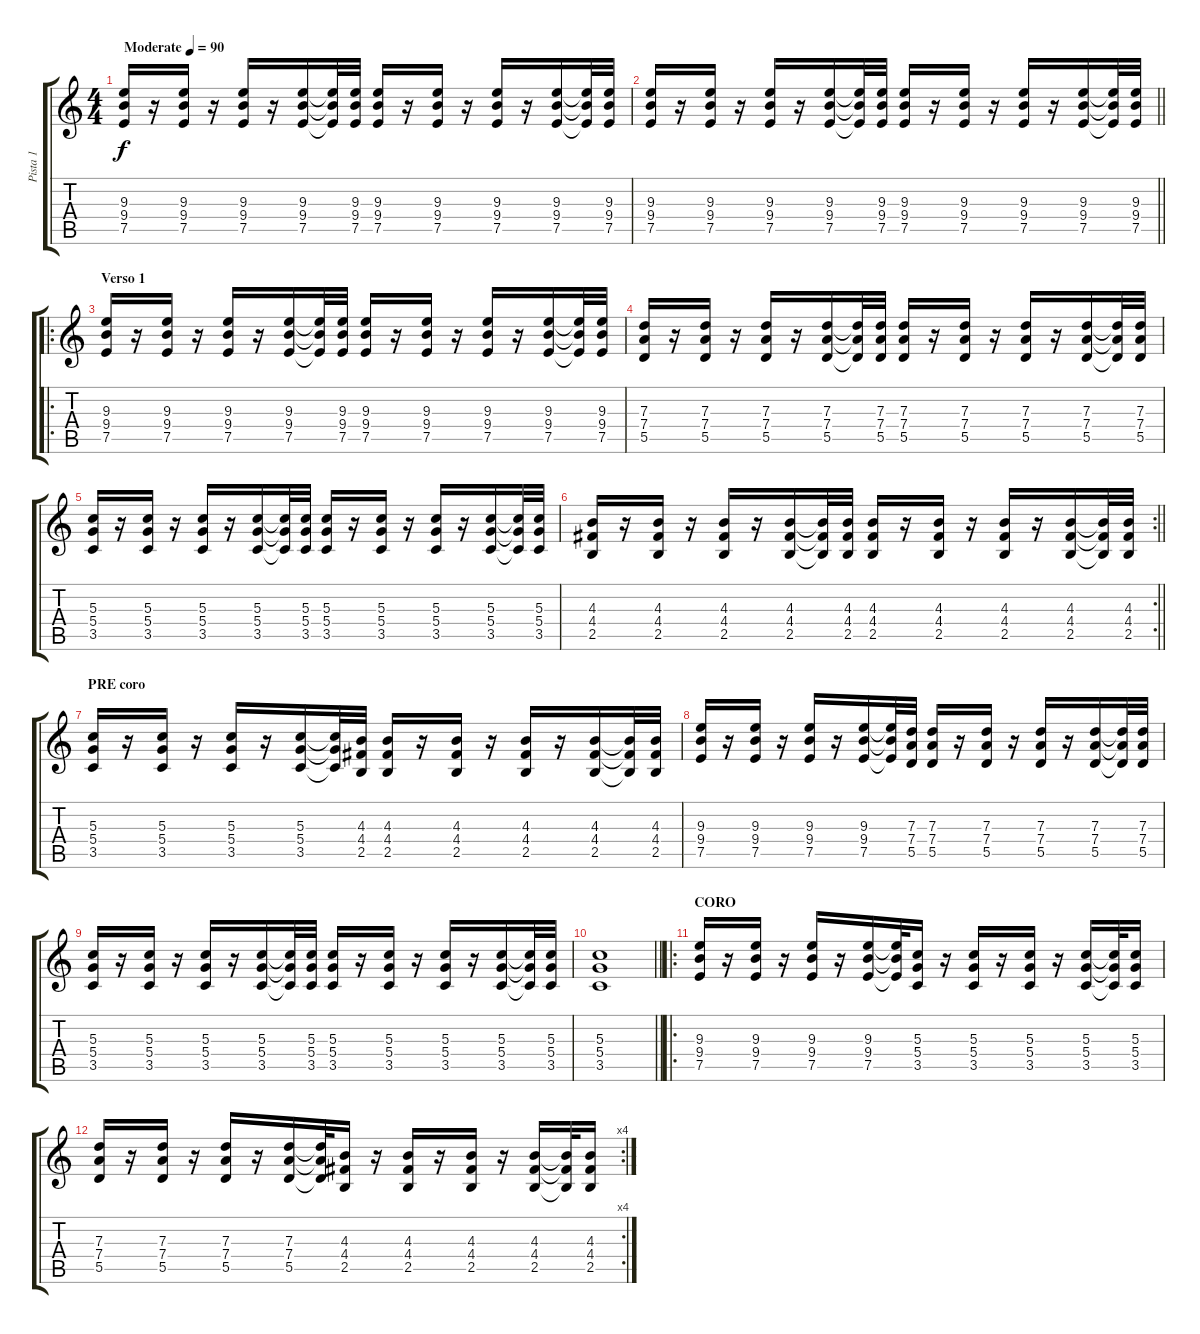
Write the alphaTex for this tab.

\track ("Pista 1" "Pista 1") {instrument overdrivenguitar}
\staff {score tabs}
\tuning (E4 B3 G3 D3 A2 E2) {hide}
\ts (4 4)
\tempo (90 "Moderate")
\clef g2
\ks c
(9.3 9.4 7.5).16{dy f instrument overdrivenguitar} r.16 (9.3 9.4 7.5).16 r.16 (9.3 9.4 7.5).16 r.16 (9.3 9.4 7.5).16 (9.3{t} 9.4{t} 7.5{t}).32 (9.3 9.4 7.5).32 (9.3 9.4 7.5).16 r.16 (9.3 9.4 7.5).16 r.16 (9.3 9.4 7.5).16 r.16 (9.3 9.4 7.5).16 (9.3{t} 9.4{t} 7.5{t}).32 (9.3 9.4 7.5).32 |
\barLineRight lightlight
(9.3 9.4 7.5).16 r.16 (9.3 9.4 7.5).16 r.16 (9.3 9.4 7.5).16 r.16 (9.3 9.4 7.5).16 (9.3{t} 9.4{t} 7.5{t}).32 (9.3 9.4 7.5).32 (9.3 9.4 7.5).16 r.16 (9.3 9.4 7.5).16 r.16 (9.3 9.4 7.5).16 r.16 (9.3 9.4 7.5).16 (9.3{t} 9.4{t} 7.5{t}).32 (9.3 9.4 7.5).32 |
\ro
\section ("" "Verso 1")
(9.3 9.4 7.5).16 r.16 (9.3 9.4 7.5).16 r.16 (9.3 9.4 7.5).16 r.16 (9.3 9.4 7.5).16 (9.3{t} 9.4{t} 7.5{t}).32 (9.3 9.4 7.5).32 (9.3 9.4 7.5).16 r.16 (9.3 9.4 7.5).16 r.16 (9.3 9.4 7.5).16 r.16 (9.3 9.4 7.5).16 (9.3{t} 9.4{t} 7.5{t}).32 (9.3 9.4 7.5).32 |
(7.3 7.4 5.5).16 r.16 (7.3 7.4 5.5).16 r.16 (7.3 7.4 5.5).16 r.16 (7.3 7.4 5.5).16 (7.3{t} 7.4{t} 5.5{t}).32 (7.3 7.4 5.5).32 (7.3 7.4 5.5).16 r.16 (7.3 7.4 5.5).16 r.16 (7.3 7.4 5.5).16 r.16 (7.3 7.4 5.5).16 (7.3{t} 7.4{t} 5.5{t}).32 (7.3 7.4 5.5).32 |
(5.3 5.4 3.5).16 r.16 (5.3 5.4 3.5).16 r.16 (5.3 5.4 3.5).16 r.16 (5.3 5.4 3.5).16 (5.3{t} 5.4{t} 3.5{t}).32 (5.3 5.4 3.5).32 (5.3 5.4 3.5).16 r.16 (5.3 5.4 3.5).16 r.16 (5.3 5.4 3.5).16 r.16 (5.3 5.4 3.5).16 (5.3{t} 5.4{t} 3.5{t}).32 (5.3 5.4 3.5).32 |
\rc 2
\barLineRight lightlight
(4.3 4.4 2.5).16 r.16 (4.3 4.4 2.5).16 r.16 (4.3 4.4 2.5).16 r.16 (4.3 4.4 2.5).16 (4.3{t} 4.4{t} 2.5{t}).32 (4.3 4.4 2.5).32 (4.3 4.4 2.5).16 r.16 (4.3 4.4 2.5).16 r.16 (4.3 4.4 2.5).16 r.16 (4.3 4.4 2.5).16 (4.3{t} 4.4{t} 2.5{t}).32 (4.3 4.4 2.5).32 |
\section ("" "PRE coro")
(5.3 5.4 3.5).16 r.16 (5.3 5.4 3.5).16 r.16 (5.3 5.4 3.5).16 r.16 (5.3 5.4 3.5).16 (5.3{t} 5.4{t} 3.5{t}).32 (4.3 4.4 2.5).32 (4.3 4.4 2.5).16 r.16 (4.3 4.4 2.5).16 r.16 (4.3 4.4 2.5).16 r.16 (4.3 4.4 2.5).16 (4.3{t} 4.4{t} 2.5{t}).32 (4.3 4.4 2.5).32 |
(9.3 9.4 7.5).16 r.16 (9.3 9.4 7.5).16 r.16 (9.3 9.4 7.5).16 r.16 (9.3 9.4 7.5).16 (9.3{t} 9.4{t} 7.5{t}).32 (7.3 7.4 5.5).32 (7.3 7.4 5.5).16 r.16 (7.3 7.4 5.5).16 r.16 (7.3 7.4 5.5).16 r.16 (7.3 7.4 5.5).16 (7.3{t} 7.4{t} 5.5{t}).32 (7.3 7.4 5.5).32 |
(5.3 5.4 3.5).16 r.16 (5.3 5.4 3.5).16 r.16 (5.3 5.4 3.5).16 r.16 (5.3 5.4 3.5).16 (5.3{t} 5.4{t} 3.5{t}).32 (5.3 5.4 3.5).32 (5.3 5.4 3.5).16 r.16 (5.3 5.4 3.5).16 r.16 (5.3 5.4 3.5).16 r.16 (5.3 5.4 3.5).16 (5.3{t} 5.4{t} 3.5{t}).32 (5.3 5.4 3.5).32 |
\barLineRight lightlight
(5.3 5.4 3.5).1 |
\ro
\section ("" "CORO")
(9.3 9.4 7.5).16 r.16 (9.3 9.4 7.5).16 r.16 (9.3 9.4 7.5).16 r.16 (9.3 9.4 7.5).16 (9.3{t} 9.4{t} 7.5{t}).32 (5.3 5.4 3.5).16 r.16 (5.3 5.4 3.5).16 r.16 (5.3 5.4 3.5).16 r.16 (5.3 5.4 3.5).16 (5.3{t} 5.4{t} 3.5{t}).32 (5.3 5.4 3.5).16 |
\rc 4
(7.3 7.4 5.5).16 r.16 (7.3 7.4 5.5).16 r.16 (7.3 7.4 5.5).16 r.16 (7.3 7.4 5.5).16 (7.3{t} 7.4{t} 5.5{t}).32 (4.3 4.4 2.5).16 r.16 (4.3 4.4 2.5).16 r.16 (4.3 4.4 2.5).16 r.16 (4.3 4.4 2.5).16 (4.3{t} 4.4{t} 2.5{t}).32 (4.3 4.4 2.5).16
